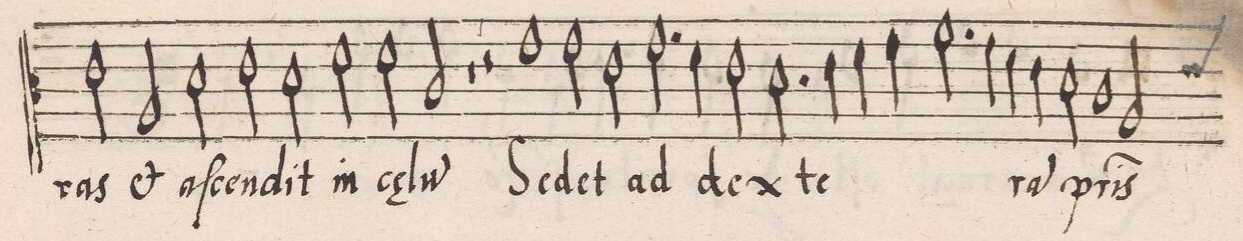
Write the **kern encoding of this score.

**kern	**text
*I"CANTVS	*
*clefC3	*
*k[]	*
*met(C|)	*
*M2/1	*
2e\	-ras
2A/	e(t)
=88-	=88-
2d\	a-
2e\	-ſcen-
2d\	-dit
2f\	in
=89-	=89-
2f\	c(ae)-
2c/	-lu(m)
1r	.
=90-	=90-
2r	.
1g\	Se-
2g\	-det
=91-	=91-
2e\	.
2.g\	ad
4f\	.
2e\	dex-
=92-	=92-
2.d\	-te-
4e\	.
4f\	.
4g\	.
2.a\	.
=93-	=93-
4g\	.
4f\	.
4e\	-ra(m)
2d\	p(at)-
1c\	-ris
=94-	=94-
*custos:e	*
2A/	.
*-	*-
